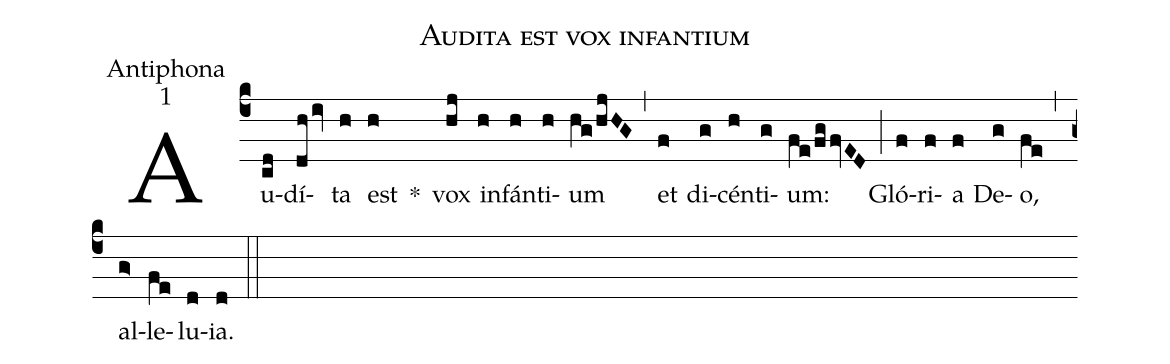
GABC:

name:Audita est vox infantium;
office-part:Antiphona;
mode:1;
%%
(c4)Au(cd)dí(dhiv)ta(h) est(h) *() vox(hj) in(h)fán(h)ti(h)um(hg/hjHG) (,) et(f) di(g)cén(h)ti(g)um:(fe/fg/fvED) (;) Gló(f)ri(f)a(f) De(g)o,(fe) (,) al(g>)le(fe)lu(d)ia.(d) (::)
